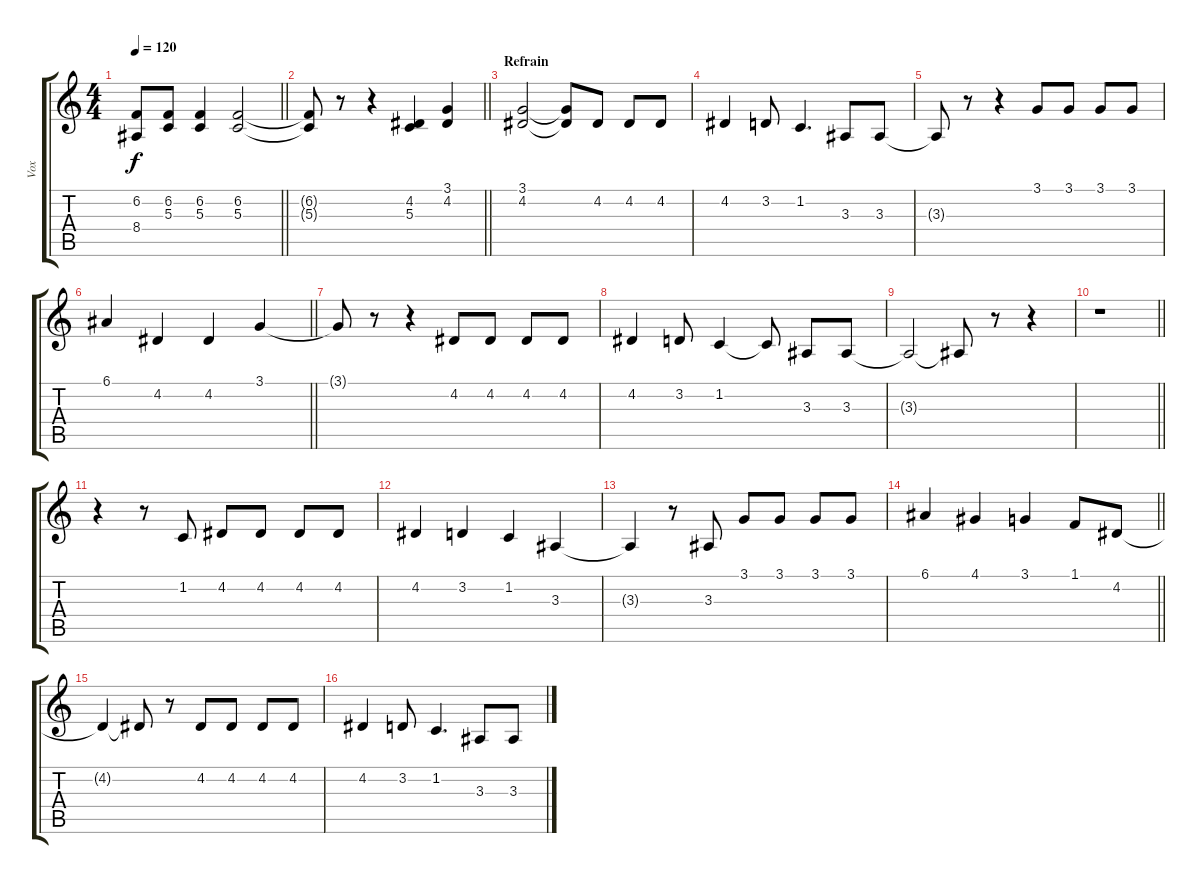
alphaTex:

\track ("Vox" "Vox") {instrument bassoon}
\staff {score tabs}
\tuning (E4 B3 G3 D3 A2 E2) {hide}
\ts (4 4)
\tempo 120
\clef g2
\barLineRight lightlight
\ks c
(6.2 8.4).8{dy f} (6.2 5.3).8 (6.2 5.3).4 (6.2 5.3).2 |
\barLineRight lightlight
(6.2{t} 5.3{t}).8 r.8 r.4 (4.2 5.3).4 (3.1 4.2).4 |
\section ("" "Refrain")
(3.1 4.2).2 (3.1{t} 4.2{t}).8 4.2.8 4.2.8 4.2.8 |
4.2.4 3.2.8 1.2.4{d} 3.3.8 3.3.8 |
3.3{t}.8 r.8 r.4 3.1.8 3.1.8 3.1.8 3.1.8 |
\barLineRight lightlight
6.1.4 4.2.4 4.2.4 3.1.4 |
3.1{t}.8 r.8 r.4 4.2.8 4.2.8 4.2.8 4.2.8 |
4.2.4 3.2.8 1.2.4 1.2{t}.8 3.3.8 3.3.8 |
3.3{t}.2 3.3{t}.8 r.8 r.4 |
\barLineRight lightlight
r.1 |
r.4 r.8 1.2.8 4.2.8 4.2.8 4.2.8 4.2.8 |
4.2.4 3.2.4 1.2.4 3.3.4 |
3.3{t}.4 r.8 3.3.8 3.1.8 3.1.8 3.1.8 3.1.8 |
\barLineRight lightlight
6.1.4 4.1.4 3.1.4 1.1.8 4.2.8 |
4.2{t}.4 4.2{t}.8 r.8 4.2.8 4.2.8 4.2.8 4.2.8 |
4.2.4 3.2.8 1.2.4{d} 3.3.8 3.3.8
